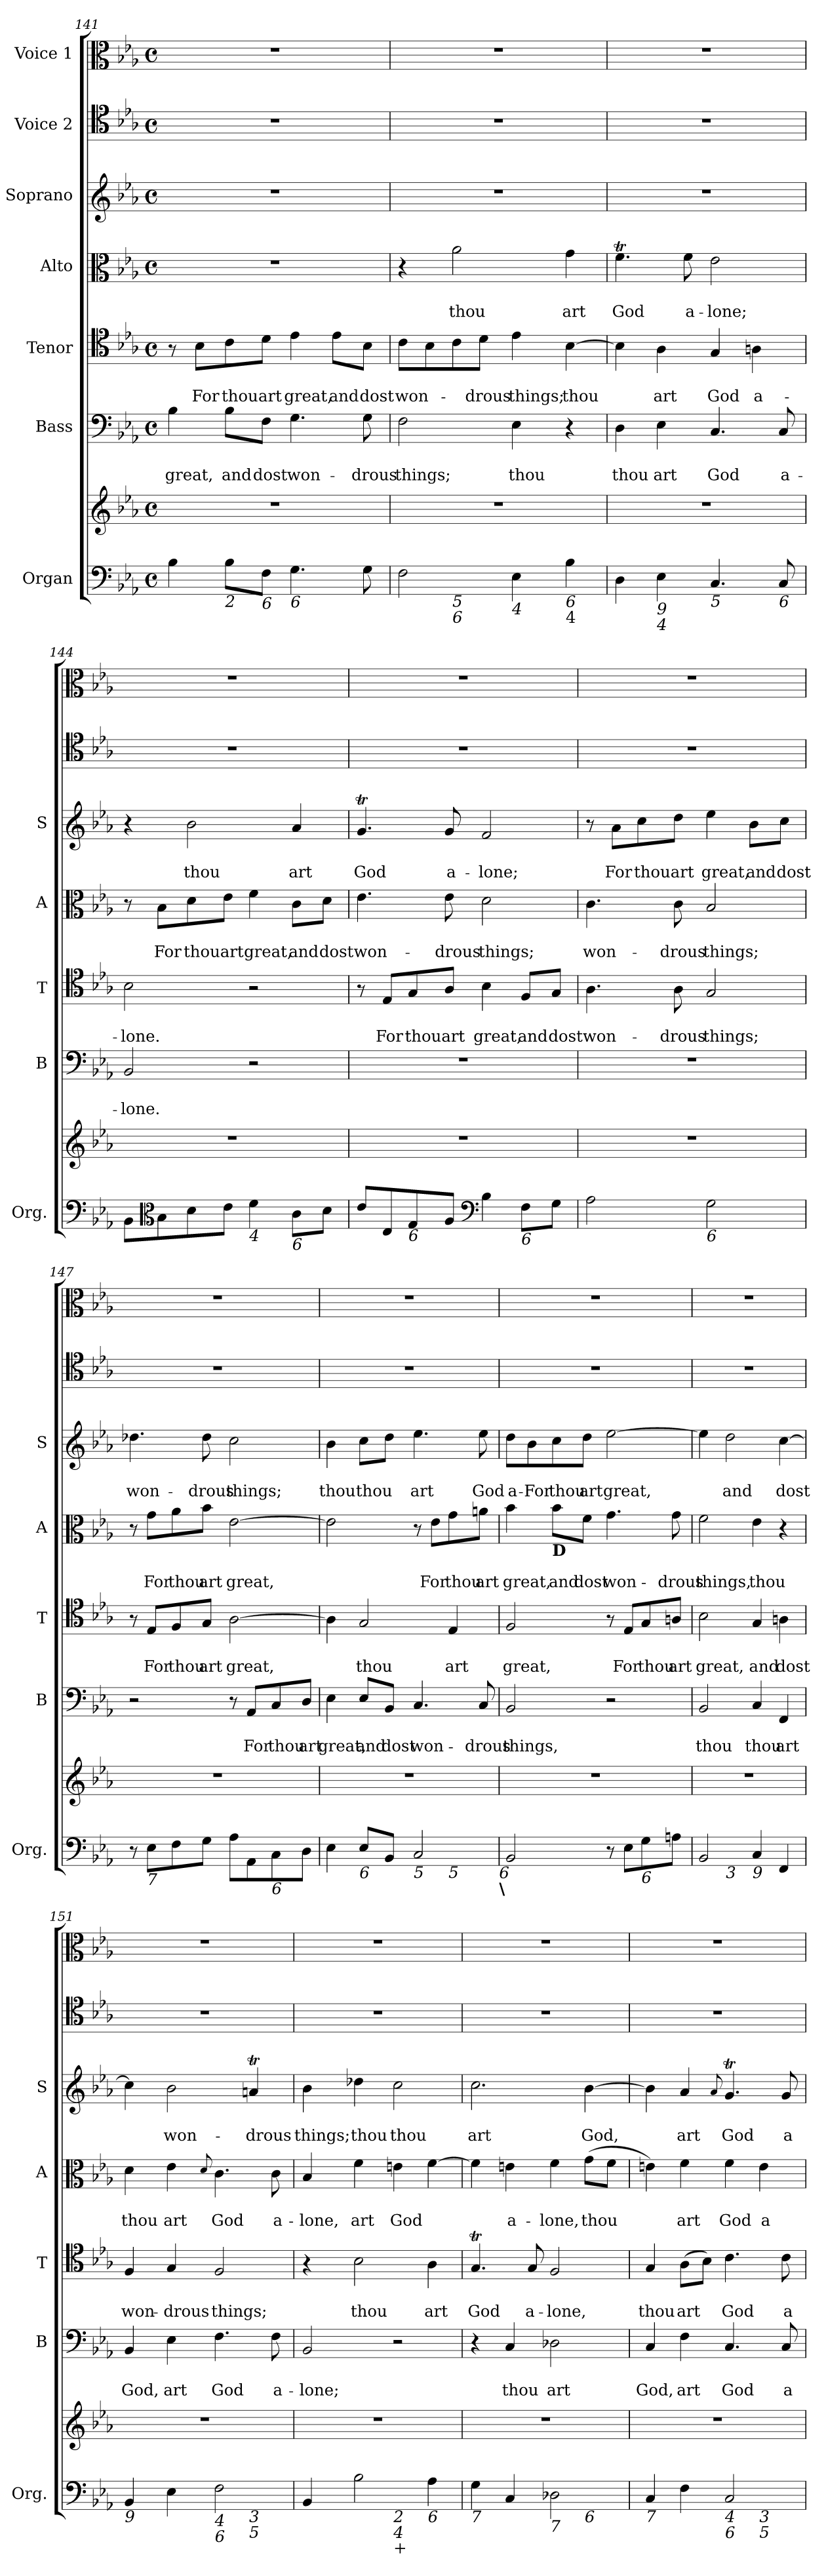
**kern	**kern	**kern	**text	**text	**kern	**text	**text	**kern	**text	**text	**kern	**text	**text	**kern	**kern
*part7	*part7	*part6	*part6	*part6	*part5	*part5	*part5	*part4	*part4	*part4	*part3	*part3	*part3	*part2	*part1
*staff8	*staff7	*staff6	*staff6	*staff6	*staff5	*staff5	*staff5	*staff4	*staff4	*staff4	*staff3	*staff3	*staff3	*staff2	*staff1
*I"Organ	*	*I"Bass	*	*	*I"Tenor	*	*	*I"Alto	*	*	*I"Soprano	*	*	*I"Voice 2	*I"Voice 1
*I'Org.	*	*I'B	*	*	*I'T	*	*	*I'A	*	*	*I'S	*	*	*	*
!!LO:PB:g=z
*clefF4	*clefG2	*clefF4	*	*	*clefC4	*	*	*clefC3	*	*	*clefG2	*	*	*clefC4	*clefC3
*k[b-e-a-]	*k[b-e-a-]	*k[b-e-a-]	*	*	*k[b-e-a-]	*	*	*k[b-e-a-]	*	*	*k[b-e-a-]	*	*	*k[b-e-a-]	*k[b-e-a-]
*E-:	*E-:	*E-:	*	*	*E-:	*	*	*E-:	*	*	*E-:	*	*	*E-:	*E-:
*M4/4	*M4/4	*M4/4	*	*	*M4/4	*	*	*M4/4	*	*	*M4/4	*	*	*M4/4	*M4/4
*met(c)	*met(c)	*met(c)	*	*	*met(c)	*	*	*met(c)	*	*	*met(c)	*	*	*met(c)	*met(c)
=141	=141	=141	=141	=141	=141	=141	=141	=141	=141	=141	=141	=141	=141	=141	=141
!	!	!	!	!LO:LY:b	!	!	!	!	!	!	!	!	!	!	!
4B-\	1r	4B-\	.	great,	8r	.	.	1r	.	.	1r	.	.	1r	1r
!	!	!	!	!	!	!	!LO:LY:b	!	!	!	!	!	!	!	!
.	.	.	.	.	8B-\L	.	For	.	.	.	.	.	.	.	.
!LO:TX:b:i:t=2	!	!	!	!	!	!	!	!	!	!	!	!	!	!	!
!	!	!	!	!LO:LY:b	!	!	!LO:LY:b	!	!	!	!	!	!	!	!
8B-\L	.	8B-\L	.	and	8c\	.	thou	.	.	.	.	.	.	.	.
!LO:TX:b:i:t=6	!	!	!	!	!	!	!	!	!	!	!	!	!	!	!
!	!	!	!	!LO:LY:b	!	!	!LO:LY:b	!	!	!	!	!	!	!	!
8F\J	.	8F\J	.	dost	8d\J	.	art	.	.	.	.	.	.	.	.
!LO:TX:b:i:t=6	!	!	!	!	!	!	!	!	!	!	!	!	!	!	!
!	!	!	!	!LO:LY:b	!	!	!LO:LY:b	!	!	!	!	!	!	!	!
4.G\	.	4.G\	.	won-	4e-\	.	great,	.	.	.	.	.	.	.	.
!	!	!	!	!	!	!	!LO:LY:b	!	!	!	!	!	!	!	!
.	.	.	.	.	8e-\L	.	and	.	.	.	.	.	.	.	.
!	!	!	!	!LO:LY:b	!	!	!LO:LY:b	!	!	!	!	!	!	!	!
8G\	.	8G\	.	-drous	8B-\J	.	dost	.	.	.	.	.	.	.	.
=142	=142	=142	=142	=142	=142	=142	=142	=142	=142	=142	=142	=142	=142	=142	=142
!LO:TX:b:i:t=5	!	!	!	!	!	!	!	!	!	!	!	!	!	!	!
!	!	!	!	!LO:LY:b	!	!	!LO:LY:b	!	!	!	!	!	!	!	!
*^	*	*	*	*	*	*	*	*	*	*	*	*	*	*	*
2F\	4ryy	1r	2F\	.	things;	8c\L	.	won-	4r	.	.	1r	.	.	1r	1r
.	.	.	.	.	.	8B-\	.	.	.	.	.	.	.	.	.	.
!	!LO:TX:b:i:t=5	!	!	!	!	!	!	!	!	!	!	!	!	!	!	!
!	!LO:TX:b:i:t=6	!	!	!	!	!	!	!	!	!	!	!	!	!	!	!
!	!	!	!	!	!	!	!	!	!	!	!LO:LY:b	!	!	!	!	!
.	2.ryy	.	.	.	.	8c\	.	.	2a-\	.	thou	.	.	.	.	.
!	!	!	!	!	!	!	!	!LO:LY:b	!	!	!	!	!	!	!	!
.	.	.	.	.	.	8d\J	.	-drous	.	.	.	.	.	.	.	.
!LO:TX:b:i:t=4	!	!	!	!	!	!	!	!	!	!	!	!	!	!	!	!
!	!	!	!	!	!LO:LY:b	!	!	!LO:LY:b	!	!	!	!	!	!	!	!
4E-\	.	.	4E-\	.	thou	4e-\	.	things;	.	.	.	.	.	.	.	.
!LO:TX:b:i:t=6	!	!	!	!	!	!	!	!	!	!	!	!	!	!	!	!
!LO:TX:b:t=4	!	!	!	!	!	!	!	!	!	!	!	!	!	!	!	!
!	!	!	!	!	!	!	!	!LO:LY:b	!	!	!LO:LY:b	!	!	!	!	!
4B-\	.	.	4r	.	.	[4B-\	.	thou	4g\	.	art	.	.	.	.	.
=143	=143	=143	=143	=143	=143	=143	=143	=143	=143	=143	=143	=143	=143	=143	=143	=143
!LO:TX:b:i:t=6	!	!	!	!	!	!	!	!	!	!	!	!	!	!	!	!
!	!	!	!	!	!LO:LY:b	!	!	!	!	!	!LO:LY:b	!	!	!	!	!
*v	*v	*	*	*	*	*	*	*	*	*	*	*	*	*	*	*
4D\	1r	4D\	.	thou	4B-\]	.	.	4.fT\	.	God	1r	.	.	1r	1r
!LO:TX:b:i:t=9	!	!	!	!	!	!	!	!	!	!	!	!	!	!	!
!LO:TX:b:i:t=4	!	!	!	!	!	!	!	!	!	!	!	!	!	!	!
!	!	!	!	!LO:LY:b	!	!	!LO:LY:b	!	!	!	!	!	!	!	!
4E-\	.	4E-\	.	art	4A-\	.	art	.	.	.	.	.	.	.	.
!	!	!	!	!	!	!	!	!	!	!LO:LY:b	!	!	!	!	!
.	.	.	.	.	.	.	.	8f\	.	a-	.	.	.	.	.
!LO:TX:b:i:t=5	!	!	!	!	!	!	!	!	!	!	!	!	!	!	!
!	!	!	!	!LO:LY:b	!	!	!LO:LY:b	!	!	!LO:LY:b	!	!	!	!	!
4.C/	.	4.C/	.	God	4G/	.	God	2e-\	.	-lone;	.	.	.	.	.
!	!	!	!	!	!	!	!LO:LY:b	!	!	!	!	!	!	!	!
.	.	.	.	.	4An\	.	a-	.	.	.	.	.	.	.	.
!LO:TX:b:i:t=6	!	!	!	!	!	!	!	!	!	!	!	!	!	!	!
!	!	!	!	!LO:LY:b	!	!	!	!	!	!	!	!	!	!	!
8C/	.	8C/	.	a-	.	.	.	.	.	.	.	.	.	.	.
=144	=144	=144	=144	=144	=144	=144	=144	=144	=144	=144	=144	=144	=144	=144	=144
!	!	!	!	!LO:LY:b	!	!	!LO:LY:b	!	!	!	!	!	!	!	!
8BB-\L	1r	2BB-/	.	-lone.	2B-\	.	-lone.	8r	.	.	4r	.	.	1r	1r
*clefC3	*	*	*	*	*	*	*	*	*	*	*	*	*	*	*
!	!	!	!	!	!	!	!	!	!	!LO:LY:b	!	!	!	!	!
8B-\	.	.	.	.	.	.	.	8B-\L	.	For	.	.	.	.	.
!	!	!	!	!	!	!	!	!	!	!LO:LY:b	!	!	!LO:LY:b	!	!
8d\	.	.	.	.	.	.	.	8d\	.	thou	2b-\	.	thou	.	.
!	!	!	!	!	!	!	!	!	!	!LO:LY:b	!	!	!	!	!
8e-\J	.	.	.	.	.	.	.	8e-\J	.	art	.	.	.	.	.
!LO:TX:b:i:t=4	!	!	!	!	!	!	!	!	!	!	!	!	!	!	!
!	!	!	!	!	!	!	!	!	!	!LO:LY:b	!	!	!	!	!
4f\	.	2r	.	.	2r	.	.	4f\	.	great,	.	.	.	.	.
!LO:TX:b:i:t=6	!	!	!	!	!	!	!	!	!	!	!	!	!	!	!
!	!	!	!	!	!	!	!	!	!	!LO:LY:b	!	!	!LO:LY:b	!	!
8c\L	.	.	.	.	.	.	.	8c\L	.	and	4a-/	.	art	.	.
!	!	!	!	!	!	!	!	!	!	!LO:LY:b	!	!	!	!	!
8d\J	.	.	.	.	.	.	.	8d\J	.	dost	.	.	.	.	.
!!LO:LB:g=z
=145	=145	=145	=145	=145	=145	=145	=145	=145	=145	=145	=145	=145	=145	=145	=145
!	!	!	!	!	!	!	!	!	!	!LO:LY:b	!	!	!LO:LY:b	!	!
8e-/L	1r	1r	.	.	8r	.	.	4.e-\	.	won-	4.gt/	.	God	1r	1r
!	!	!	!	!	!	!	!LO:LY:b	!	!	!	!	!	!	!	!
8E-/	.	.	.	.	8E-/L	.	For	.	.	.	.	.	.	.	.
!LO:TX:b:i:t=6	!	!	!	!	!	!	!	!	!	!	!	!	!	!	!
!	!	!	!	!	!	!	!LO:LY:b	!	!	!	!	!	!	!	!
8G/	.	.	.	.	8G/	.	thou	.	.	.	.	.	.	.	.
!	!	!	!	!	!	!	!LO:LY:b	!	!	!LO:LY:b	!	!	!LO:LY:b	!	!
8A-/J	.	.	.	.	8A-/J	.	art	8e-\	.	-drous	8g/	.	a-	.	.
*clefF4	*	*	*	*	*	*	*	*	*	*	*	*	*	*	*
!	!	!	!	!	!	!	!LO:LY:b	!	!	!LO:LY:b	!	!	!LO:LY:b	!	!
4B-\	.	.	.	.	4B-\	.	great,	2d\	.	things;	2f/	.	-lone;	.	.
!LO:TX:b:i:t=6	!	!	!	!	!	!	!	!	!	!	!	!	!	!	!
!	!	!	!	!	!	!	!LO:LY:b	!	!	!	!	!	!	!	!
8F\L	.	.	.	.	8F/L	.	and	.	.	.	.	.	.	.	.
!	!	!	!	!	!	!	!LO:LY:b	!	!	!	!	!	!	!	!
8G\J	.	.	.	.	8G/J	.	dost	.	.	.	.	.	.	.	.
=146	=146	=146	=146	=146	=146	=146	=146	=146	=146	=146	=146	=146	=146	=146	=146
!	!	!	!	!	!	!	!LO:LY:b	!	!	!LO:LY:b	!	!	!	!	!
2A-\	1r	1r	.	.	4.A-\	.	won-	4.c\	.	won-	8r	.	.	1r	1r
!	!	!	!	!	!	!	!	!	!	!	!	!	!LO:LY:b	!	!
.	.	.	.	.	.	.	.	.	.	.	8a-\L	.	For	.	.
!	!	!	!	!	!	!	!	!	!	!	!	!	!LO:LY:b	!	!
.	.	.	.	.	.	.	.	.	.	.	8cc\	.	thou	.	.
!	!	!	!	!	!	!	!LO:LY:b	!	!	!LO:LY:b	!	!	!LO:LY:b	!	!
.	.	.	.	.	8A-\	.	-drous	8c\	.	-drous	8dd\J	.	art	.	.
!LO:TX:b:i:t=6	!	!	!	!	!	!	!	!	!	!	!	!	!	!	!
!	!	!	!	!	!	!	!LO:LY:b	!	!	!LO:LY:b	!	!	!LO:LY:b	!	!
2G\	.	.	.	.	2G/	.	things;	2B-/	.	things;	4ee-\	.	great,	.	.
!	!	!	!	!	!	!	!	!	!	!	!	!	!LO:LY:b	!	!
.	.	.	.	.	.	.	.	.	.	.	8b-\L	.	and	.	.
!	!	!	!	!	!	!	!	!	!	!	!	!	!LO:LY:b	!	!
.	.	.	.	.	.	.	.	.	.	.	8cc\J	.	dost	.	.
=147	=147	=147	=147	=147	=147	=147	=147	=147	=147	=147	=147	=147	=147	=147	=147
!	!	!	!	!	!	!	!	!	!	!	!	!	!LO:LY:b	!	!
8r	1r	2r	.	.	8r	.	.	8r	.	.	4.dd-X\	.	won-	1r	1r
!LO:TX:b:i:t=7	!	!	!	!	!	!	!	!	!	!	!	!	!	!	!
!	!	!	!	!	!	!	!LO:LY:b	!	!	!LO:LY:b	!	!	!	!	!
8E-\L	.	.	.	.	8E-/L	.	For	8g\L	.	For	.	.	.	.	.
!	!	!	!	!	!	!	!LO:LY:b	!	!	!LO:LY:b	!	!	!	!	!
8F\	.	.	.	.	8F/	.	thou	8a-\	.	thou	.	.	.	.	.
!	!	!	!	!	!	!	!LO:LY:b	!	!	!LO:LY:b	!	!	!LO:LY:b	!	!
8G\J	.	.	.	.	8G/J	.	art	8b-\J	.	art	8dd-\	.	-drous	.	.
!	!	!	!	!	!	!	!LO:LY:b	!	!	!LO:LY:b	!	!	!LO:LY:b	!	!
8A-\L	.	8r	.	.	[2A-\	.	great,	[2e-\	.	great,	2cc\	.	things;	.	.
!	!	!	!	!LO:LY:b	!	!	!	!	!	!	!	!	!	!	!
8AA-\	.	8AA-/L	.	For	.	.	.	.	.	.	.	.	.	.	.
!LO:TX:b:i:t=6	!	!	!	!	!	!	!	!	!	!	!	!	!	!	!
!	!	!	!	!LO:LY:b	!	!	!	!	!	!	!	!	!	!	!
8C\	.	8C/	.	thou	.	.	.	.	.	.	.	.	.	.	.
!	!	!	!	!LO:LY:b	!	!	!	!	!	!	!	!	!	!	!
8D\J	.	8D/J	.	art	.	.	.	.	.	.	.	.	.	.	.
=148	=148	=148	=148	=148	=148	=148	=148	=148	=148	=148	=148	=148	=148	=148	=148
!LO:TX:b:i:t=4	!	!	!	!	!	!	!	!	!	!	!	!	!	!	!
!	!	!	!	!LO:LY:b	!	!	!	!	!	!	!	!	!LO:LY:b	!	!
*^	*	*	*	*	*	*	*	*	*	*	*	*	*	*	*
4E-\	2.ryy	1r	4E-\	.	great,	4A-\]	.	.	2e-\]	.	.	4b-\	.	thou	1r	1r
!LO:TX:b:i:t=6	!	!	!	!	!	!	!	!	!	!	!	!	!	!	!	!
!	!	!	!	!	!LO:LY:b	!	!	!LO:LY:b	!	!	!	!	!	!LO:LY:b	!	!
8E-/L	.	.	8E-/L	.	and	2G/	.	thou	.	.	.	8cc\L	.	thou	.	.
!	!	!	!	!	!LO:LY:b	!	!	!	!	!	!	!	!	!	!	!
8BB-/J	.	.	8BB-/J	.	dost	.	.	.	.	.	.	8dd\J	.	.	.	.
!LO:TX:b:i:t=5	!	!	!	!	!	!	!	!	!	!	!	!	!	!	!	!
!	!	!	!	!	!LO:LY:b	!	!	!	!	!	!	!	!	!LO:LY:b	!	!
2C/	.	.	4.C/	.	won-	.	.	.	8r	.	.	4.ee-\	.	art	.	.
!	!	!	!	!	!	!	!	!	!	!	!LO:LY:b	!	!	!	!	!
.	.	.	.	.	.	.	.	.	8e-\L	.	For	.	.	.	.	.
!	!LO:TX:b:i:t=5	!	!	!	!	!	!	!	!	!	!	!	!	!	!	!
!	!	!	!	!	!	!	!	!LO:LY:b	!	!	!LO:LY:b	!	!	!	!	!
.	4ryy	.	.	.	.	4E-/	.	art	8g\	.	thou	.	.	.	.	.
!	!	!	!	!	!LO:LY:b	!	!	!	!	!	!LO:LY:b	!	!	!LO:LY:b	!	!
.	.	.	8C/	.	-drous	.	.	.	8an\J	.	art	8ee-\	.	God	.	.
!LO:TX:b:i:t=6	!	!	!	!	!	!	!	!	!	!	!	!	!	!	!	!
!LO:TX:b:B:t=\	!	!	!	!	!	!	!	!	!	!	!	!	!	!	!	!
!!LO:PB:g=z
=149	=149	=149	=149	=149	=149	=149	=149	=149	=149	=149	=149	=149	=149	=149	=149	=149
!	!	!	!	!	!LO:LY:b	!	!	!LO:LY:b	!	!	!LO:LY:b	!	!	!LO:LY:b	!	!
*v	*v	*	*	*	*	*	*	*	*	*	*	*	*	*	*	*
2BB-/	1r	2BB-/	.	things,	2F/	.	great,	4b-\	.	great,	8dd\L	.	a-	1r	1r
!	!	!	!	!	!	!	!	!	!	!	!	!	!LO:LY:b	!	!
.	.	.	.	.	.	.	.	.	.	.	8b-\	.	-For	.	.
!	!	!	!	!	!	!	!	!LO:TX:b:B:t=D	!	!	!	!	!	!	!
!	!	!	!	!	!	!	!	!	!	!LO:LY:b	!	!	!LO:LY:b	!	!
.	.	.	.	.	.	.	.	8b-\L	.	and	8cc\	.	thou	.	.
!	!	!	!	!	!	!	!	!	!	!LO:LY:b	!	!	!LO:LY:b	!	!
.	.	.	.	.	.	.	.	8f\J	.	dost	8dd\J	.	art	.	.
!	!	!	!	!	!	!	!	!	!	!LO:LY:b	!	!	!LO:LY:b	!	!
8r	.	2r	.	.	8r	.	.	4.g\	.	won-	[2ee-\	.	great,	.	.
!	!	!	!	!	!	!	!LO:LY:b	!	!	!	!	!	!	!	!
8E-\L	.	.	.	.	8E-/L	.	For	.	.	.	.	.	.	.	.
!LO:TX:b:i:t=6	!	!	!	!	!	!	!	!	!	!	!	!	!	!	!
!	!	!	!	!	!	!	!LO:LY:b	!	!	!	!	!	!	!	!
8G\	.	.	.	.	8G/	.	thou	.	.	.	.	.	.	.	.
!	!	!	!	!	!	!	!LO:LY:b	!	!	!LO:LY:b	!	!	!	!	!
8An\J	.	.	.	.	8An/J	.	art	8g\	.	-drous	.	.	.	.	.
=150	=150	=150	=150	=150	=150	=150	=150	=150	=150	=150	=150	=150	=150	=150	=150
!LO:TX:b:i:t=4	!	!	!	!	!	!	!	!	!	!	!	!	!	!	!
!	!	!	!	!LO:LY:b	!	!	!LO:LY:b	!	!	!LO:LY:b	!	!	!	!	!
*^	*	*	*	*	*	*	*	*	*	*	*	*	*	*	*
2BB-/	4ryy	1r	2BB-/	.	thou	2B-\	.	great,	2f\	.	things,	4ee-\]	.	.	1r	1r
!	!LO:TX:b:i:t=3	!	!	!	!	!	!	!	!	!	!	!	!	!	!	!
!	!	!	!	!	!	!	!	!	!	!	!	!	!	!LO:LY:b	!	!
.	2.ryy	.	.	.	.	.	.	.	.	.	.	2dd\	.	and	.	.
!LO:TX:b:i:t=9	!	!	!	!	!	!	!	!	!	!	!	!	!	!	!	!
!	!	!	!	!	!LO:LY:b	!	!	!LO:LY:b	!	!	!LO:LY:b	!	!	!	!	!
4C/	.	.	4C/	.	thou	4G/	.	and	4e-\	.	thou	.	.	.	.	.
!	!	!	!	!	!LO:LY:b	!	!	!LO:LY:b	!	!	!	!	!	!LO:LY:b	!	!
4FF/	.	.	4FF/	.	art	4An\	.	dost	4r	.	.	[4cc\	.	dost	.	.
=151	=151	=151	=151	=151	=151	=151	=151	=151	=151	=151	=151	=151	=151	=151	=151	=151
!LO:TX:b:i:t=9	!	!	!	!	!	!	!	!	!	!	!	!	!	!	!	!
!	!	!	!	!	!LO:LY:b	!	!	!LO:LY:b	!	!	!LO:LY:b	!	!	!	!	!
4BB-/	2.ryy	1r	4BB-/	.	God,	4F/	.	won-	4d\	.	thou	4cc\]	.	.	1r	1r
!	!	!	!	!	!LO:LY:b	!	!	!LO:LY:b	!	!	!LO:LY:b	!	!	!LO:LY:b	!	!
4E-\	.	.	4E-\	.	art	4G/	.	-drous	4e-\	.	art	2b-\	.	won-	.	.
.	.	.	.	.	.	.	.	.	8qqd/	.	.	.	.	.	.	.
!LO:TX:b:i:t=4	!	!	!	!	!	!	!	!	!	!	!	!	!	!	!	!
!LO:TX:b:i:t=6	!	!	!	!	!	!	!	!	!	!	!	!	!	!	!	!
!	!	!	!	!	!LO:LY:b	!	!	!LO:LY:b	!	!	!LO:LY:b	!	!	!	!	!
2F\	.	.	4.F\	.	God	2F/	.	things;	4.c\	.	God	.	.	.	.	.
!	!LO:TX:b:i:t=3	!	!	!	!	!	!	!	!	!	!	!	!	!	!	!
!	!LO:TX:b:i:t=5	!	!	!	!	!	!	!	!	!	!	!	!	!	!	!
!	!	!	!	!	!	!	!	!	!	!	!	!	!	!LO:LY:b	!	!
.	4ryy	.	.	.	.	.	.	.	.	.	.	4ant/	.	-drous	.	.
!	!	!	!	!	!LO:LY:b	!	!	!	!	!	!LO:LY:b	!	!	!	!	!
.	.	.	8F\	.	a-	.	.	.	8c\	.	a-	.	.	.	.	.
=152	=152	=152	=152	=152	=152	=152	=152	=152	=152	=152	=152	=152	=152	=152	=152	=152
!	!	!	!	!	!LO:LY:b	!	!	!	!	!	!LO:LY:b	!	!	!LO:LY:b	!	!
4BB-/	2ryy	1r	2BB-/	.	-lone;	4r	.	.	4B-/	.	-lone,	4b-\	.	things;	1r	1r
!	!	!	!	!	!	!	!	!LO:LY:b	!	!	!LO:LY:b	!	!	!LO:LY:b	!	!
2B-\	.	.	.	.	.	2B-\	.	thou	4f\	.	art	4dd-X\	.	thou	.	.
!	!LO:TX:b:i:t=2	!	!	!	!	!	!	!	!	!	!	!	!	!	!	!
!	!LO:TX:b:i:t=4	!	!	!	!	!	!	!	!	!	!	!	!	!	!	!
!	!LO:TX:b:i:t=+	!	!	!	!	!	!	!	!	!	!	!	!	!	!	!
!	!	!	!	!	!	!	!	!	!	!	!LO:LY:b	!	!	!LO:LY:b	!	!
.	2ryy	.	2r	.	.	.	.	.	4en\	.	God	2cc\	.	thou	.	.
!LO:TX:b:i:t=6	!	!	!	!	!	!	!	!	!	!	!	!	!	!	!	!
!	!	!	!	!	!	!	!	!LO:LY:b	!	!	!	!	!	!	!	!
4A-\	.	.	.	.	.	4A-\	.	art	[4f\	.	.	.	.	.	.	.
!!LO:LB:g=z
=153	=153	=153	=153	=153	=153	=153	=153	=153	=153	=153	=153	=153	=153	=153	=153	=153
!LO:TX:b:i:t=7	!	!	!	!	!	!	!	!	!	!	!	!	!	!	!	!
!	!	!	!	!	!	!	!	!LO:LY:b	!	!	!	!	!	!LO:LY:b	!	!
4G\	2.ryy	1r	4r	.	.	4.Gt/	.	God	4f\]	.	.	2.cc\	.	art	1r	1r
!	!	!	!	!	!LO:LY:b	!	!	!	!	!	!LO:LY:b	!	!	!	!	!
4C/	.	.	4C/	.	thou	.	.	.	4en\	.	a-	.	.	.	.	.
!	!	!	!	!	!	!	!	!LO:LY:b	!	!	!	!	!	!	!	!
.	.	.	.	.	.	8G/	.	a-	.	.	.	.	.	.	.	.
!LO:TX:b:i:t=7	!	!	!	!	!	!	!	!	!	!	!	!	!	!	!	!
!	!	!	!	!	!LO:LY:b	!	!	!LO:LY:b	!	!	!LO:LY:b	!	!	!	!	!
2D-X\	.	.	2D-X\	.	art	2F/	.	-lone,	4f\	.	-lone,	.	.	.	.	.
!	!LO:TX:b:i:t=6	!	!	!	!	!	!	!	!	!	!	!	!	!	!	!
!	!	!	!	!	!	!	!	!	!	!	!LO:LY:b	!	!	!LO:LY:b	!	!
.	4ryy	.	.	.	.	.	.	.	(>8g\L	.	thou	[4b-\	.	God,	.	.
.	.	.	.	.	.	.	.	.	8f\J	.	.	.	.	.	.	.
=154	=154	=154	=154	=154	=154	=154	=154	=154	=154	=154	=154	=154	=154	=154	=154	=154
!LO:TX:b:i:t=7	!	!	!	!	!	!	!	!	!	!	!	!	!	!	!	!
!	!	!	!	!	!LO:LY:b	!	!	!LO:LY:b	!	!	!	!	!	!	!	!
4C/	2.ryy	1r	4C/	.	God,	4G/	.	thou	4en\)	.	.	4b-\]	.	.	1r	1r
!	!	!	!	!	!LO:LY:b	!	!	!LO:LY:b	!	!	!LO:LY:b	!	!	!LO:LY:b	!	!
4F\	.	.	4F\	.	art	(>8A-\L	.	art	4f\	.	art	4a-/	.	art	.	.
.	.	.	.	.	.	8B-\J)	.	.	.	.	.	.	.	.	.	.
.	.	.	.	.	.	.	.	.	.	.	.	8qqa-/	.	.	.	.
!LO:TX:b:i:t=4	!	!	!	!	!	!	!	!	!	!	!	!	!	!	!	!
!LO:TX:b:i:t=6	!	!	!	!	!	!	!	!	!	!	!	!	!	!	!	!
!	!	!	!	!	!LO:LY:b	!	!	!LO:LY:b	!	!	!LO:LY:b	!	!	!LO:LY:b	!	!
2C/	.	.	4.C/	.	God	4.c\	.	God	4f\	.	God	4.gt/	.	God	.	.
!	!LO:TX:b:i:t=3	!	!	!	!	!	!	!	!	!	!	!	!	!	!	!
!	!LO:TX:b:i:t=5	!	!	!	!	!	!	!	!	!	!	!	!	!	!	!
!	!	!	!	!	!	!	!	!	!	!	!LO:LY:b	!	!	!	!	!
.	4ryy	.	.	.	.	.	.	.	4e\	.	a-	.	.	.	.	.
!	!	!	!	!	!LO:LY:b	!	!	!LO:LY:b	!	!	!	!	!	!LO:LY:b	!	!
.	.	.	8C/	.	a-	8c\	.	a-	.	.	.	8g/	.	a-	.	.
*v	*v	*	*	*	*	*	*	*	*	*	*	*	*	*	*	*
=	=	=	=	=	=	=	=	=	=	=	=	=	=	=	=
*-	*-	*-	*-	*-	*-	*-	*-	*-	*-	*-	*-	*-	*-	*-	*-
